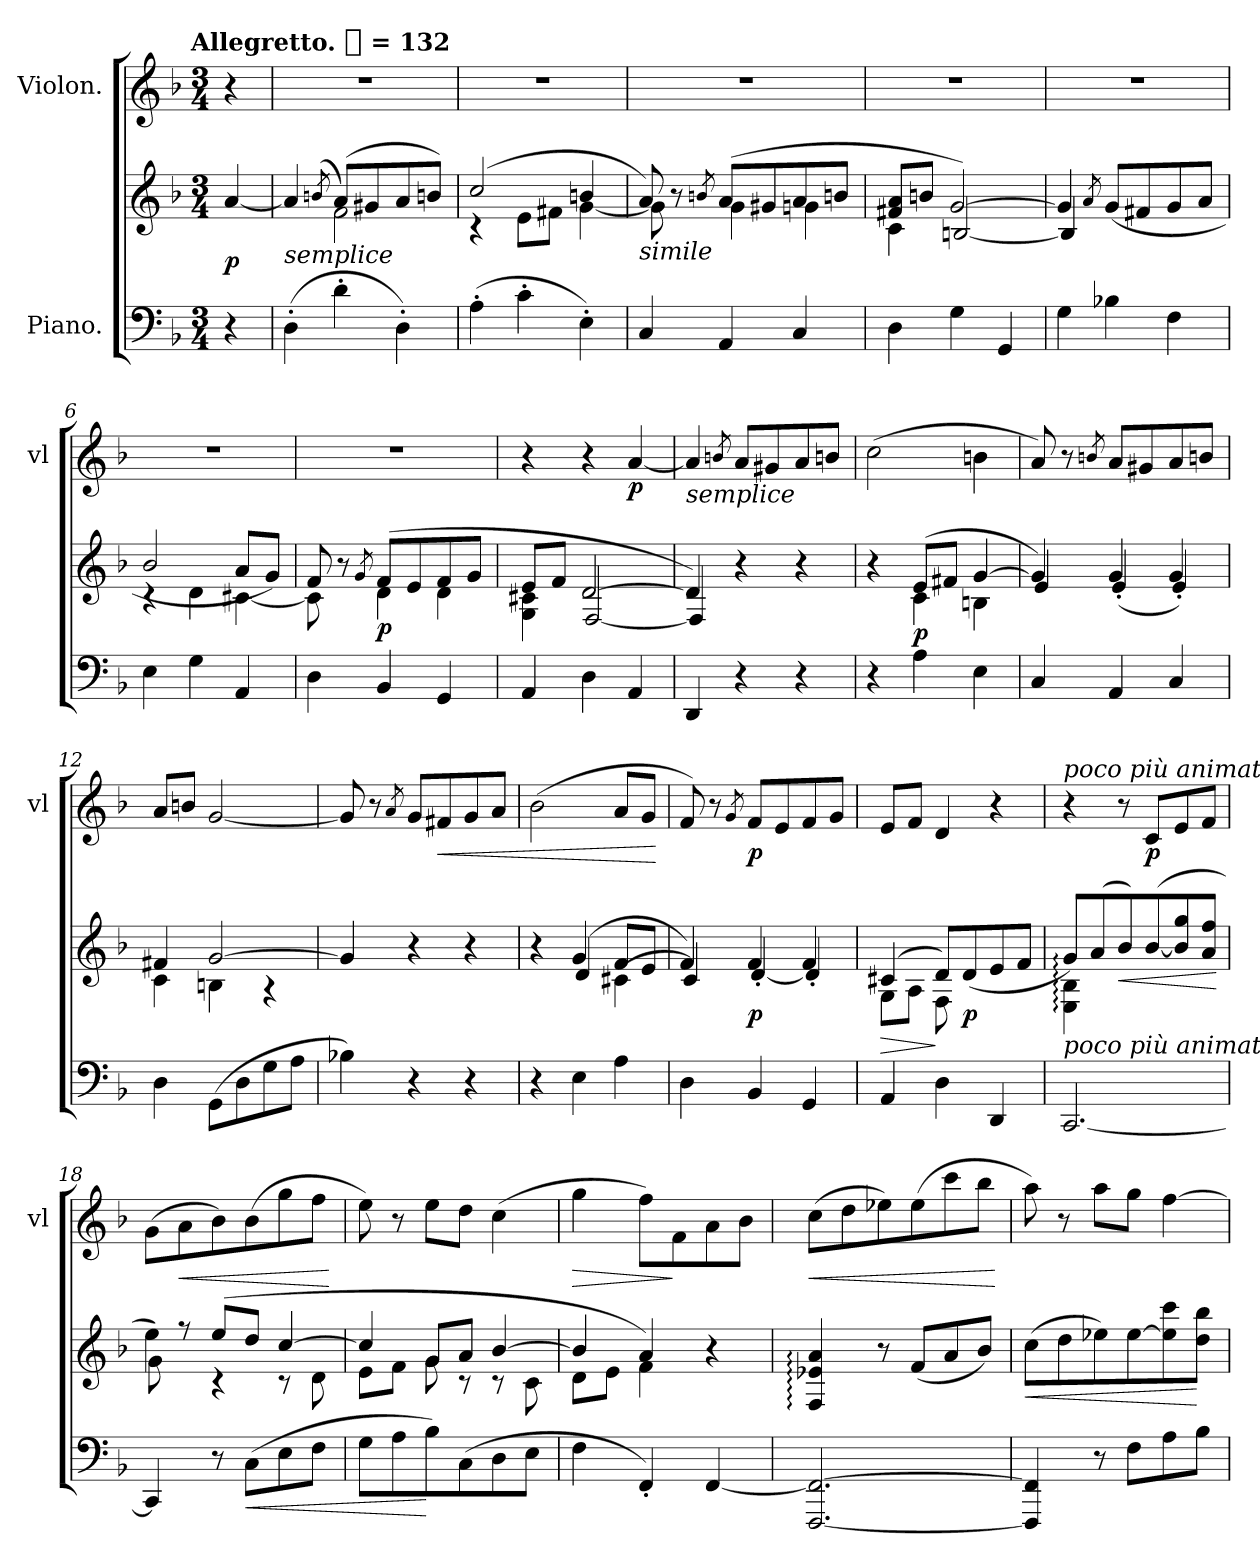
**kern	**kern	**dynam	**kern	**dynam
*part2	*part2	*part2	*part1	*part1
*staff3	*staff2	*staff2/3	*staff1	*staff1
*I"Piano.	*	*	*I"Violon.	*
*	*	*	*I'vl	*
*clefF4	*clefG2	*	*clefG2	*
*k[b-]	*k[b-]	*	*k[b-]	*
*d:	*d:	*	*d:	*
!!LO:TX:omd:t=Allegretto. [quarter] = 132
*M3/4	*M3/4	*	*M3/4	*
*MM132	*MM132	*	*MM132	*
=	=	=	=	=
4r	[4a/	p	4r	.
=1	=1	=1	=1	=1
*	*^	*	*	*
!	!LO:TX:b:i:t=semplice	!	!	!	!
(4D'\	4a/]	4rffyy	.	2.r	.
.	(8qbn/	.	.	.	.
4d'\	(8a/L)	2f\	.	.	.
.	8g#X/	.	.	.	.
4D'\)	8a/	.	.	.	.
.	8bn/J)	.	.	.	.
=2	=2	=2	=2	=2	=2
(4A'\	(2cc/	4r	.	2.r	.
4c'\	.	8e\L	.	.	.
.	.	8f#X\J	.	.	.
4E'\)	4bn/	[4g\	.	.	.
=3	=3	=3	=3	=3	=3
!	!LO:TX:b:i:t=simile	!	!	!	!
4C/	8a/)	8g\]	.	2.r	.
.	8r	8ryy	.	.	.
.	8qbn/	.	.	.	.
4AA/	(8a/L	4g\	.	.	.
.	8g#X/	.	.	.	.
4C/	8a/	4gn\	.	.	.
.	8bn/J	.	.	.	.
=4	=4	=4	=4	=4	=4
4D\	8f#X/ 8a/L	4c\	.	2.r	.
.	8bn/J	.	.	.	.
4G\	[2g/)	[2Bn/	.	.	.
4GG/	.	.	.	.	.
=5	=5	=5	=5	=5	=5
4G\	4g/]	4B/]	.	2.r	.
.	8qa/	.	.	.	.
4B-X\	(>8g/L	4ryy	.	.	.
.	8f#X/	.	.	.	.
4F\	8g/	4ryy	.	.	.
.	8a/J	.	.	.	.
=6	=6	=6	=6	=6	=6
4E\	2b-/	4r	.	2.r	.
4G\	.	4d\	.	.	.
4AA/	8a/L	[4c#X\	.	.	.
.	8g/J)	.	.	.	.
=7	=7	=7	=7	=7	=7
4D\	8f/	8c#\]	.	2.r	.
.	8r	8ryy	.	.	.
.	8qg/	.	.	.	.
4BB-/	(8f/L	4d\	p	.	.
.	8e/	.	.	.	.
4GG/	8f/	4d\	.	.	.
.	8g/J	.	.	.	.
=8	=8	=8	=8	=8	=8
4AA/	8e/L	4G\ 4c#X\	.	4r	.
.	8f/J	.	.	.	.
4D\	[2d/	[2F/	.	4r	.
4AA/	.	.	.	[4a!/	p
=9	=9	=9	=9	=9	=9
!	!	!	!	!LO:TX:b:i:t=semplice	!
4DD/	4d/])	4F/]	.	4a!/]	.
.	.	.	.	8qbn!/	.
4r	4r	4ryy	.	8a!/L	.
.	.	.	.	8g#X!/	.
4r	4r	4ryy	.	8a!/	.
.	.	.	.	8bn!/J	.
=10	=10	=10	=10	=10	=10
4r	4r	4ryy	.	(2cc!\	.
4A\	(8e/L	4c\	p	.	.
.	8f#X/J	.	.	.	.
4E\	[4g/	4Bn\	.	4bn!\	.
=11	=11	=11	=11	=11	=11
4C/	4g/])	4e/	.	8a!/)	.
.	.	.	.	8r	.
.	.	.	.	8qbn!/	.
4AA/	4g/	(4e'/	.	8a!/L	.
.	.	.	.	8g#X!/	.
4C/	4g/	4e'/)	.	8a!/	.
.	.	.	.	8bn!/J	.
=12	=12	=12	=12	=12	=12
4D\	4f#X/	4c\	.	8a!/L	.
.	.	.	.	8bn!/J	.
(8GG\L	[2g/	4Bn\	.	[2g!/	.
8D\	.	.	.	.	.
8G\	.	4r	.	.	.
8A\J	.	.	.	.	.
*	*v	*v	*	*	*
=13	=13	=13	=13	=13
4B-X\)	4g/]	.	8g!/]	.
.	.	.	8r	.
.	.	.	8qa!/	.
4r	4r	.	8g!/L	.
!	!	!	!	!LO:HP:b
.	.	.	8f#X!/	<
4r	4r	.	8g!/	.
.	.	.	8a!/J	.
=14	=14	=14	=14	=14
*	*^	*	*	*
4r	4r	4ryy	.	(2b-!\	.
4E\	(4g/	4d/	.	.	.
4A\	8f/L	(<4c#X\	.	8a!/L	.
.	8e/J	.	.	8g!/J	.
*	*v	*v	*	*	*
.	.	.	.	[
=15	=15	=15	=15	=15
*	*^	*	*	*
4D\	4f/)	4c/)	.	8f!/)	.
.	.	.	.	8r	.
.	.	.	.	8qg!/	.
4BB-/	4f/	[4d'/	p	8f!/L	p
.	.	.	.	8e!/	.
4GG/	4f/	4d'/]	.	8f!/	.
.	.	.	.	8g!/J	.
=16	=16	=16	=16	=16	=16
!	!	!	!LO:HP:b	!	!
4AA/	(4c#X/	8G\L	>	8e!/L	.
.	.	8A\J	.	8f!/J	.
4D\	8d/L)	8F\	]	4d!/	.
.	(>8d/	8ryy	p	.	.
4DD/	8e/	4ryy	.	4r	.
.	8f/J	.	.	.	.
=17	=17	=17	=17	=17	=17
!	!	!	!	!LO:TX:a:i:t=poco più animato	!
!	!LO:TX:b:i:t=poco più animato	!	!	!	!
[2.CC/	8g:/L)	4E:\ 4B-:\	.	4r	.
.	(<8a/	.	.	.	.
!	!	!	!LO:HP:b	!	!
.	8b-/)	2ryy	<	8r	.
.	(<[8b-/	.	.	8c!/L	p
.	8b-]/ 8gg/	.	.	8e!/	.
.	8a/ 8ff/J	.	.	8f!/J	.
*	*v	*v	*	*	*
.	.	[	.	.
=18	=18	=18	=18	=18
*	*^	*	*	*
4CC/]	4ee\	8g\)	.	(8g!\L	.
!	!	!	!	!	!LO:HP:b
.	.	8rff	.	8a!\	<
8r	(8ee/L	4r	.	8b-!\)	.
!	!	!	!LO:HP:b=2	!	!
(8C\L	8dd/J	.	<	(8b-!\	.
8E\	[4cc/	8r	.	8gg!\	.
8F\J	.	8d\	.	8ff!\J	.
*	*v	*v	*	*	*
.	.	.	.	[
=19	=19	=19	=19	=19
*	*^	*	*	*
8G\L	4cc/]	8e\L	.	8ee!\)	.
8A\	.	8f\J	.	8r	.
8B-\)	8g/L	8g\	[	8ee!\L	.
(8C\	8a/J	8r	.	8dd!\J	.
8D\	[4b-/	8r	.	(4cc!\	.
8E\J	.	8c\	.	.	.
=20	=20	=20	=20	=20	=20
!	!	!	!	!	!LO:HP:b
4F\	4b-/]	8d\L	.	4gg!\	>
.	.	8e\J	.	.	.
4FF'/)	4a/)	4f\	.	8ff!\L)	.
.	.	.	.	8f!\	]
[4FF/	4r	4ryy	.	8a!\	.
.	.	.	.	8b-!\J	.
*	*v	*v	*	*	*
=21	=21	=21	=21	=21
!	!	!	!	!LO:HP:b
[2.FFF/ 2.FF_/	4F:/ 4e-X:/ 4a:/	.	(8cc!\L	<
.	.	.	8dd!\	.
.	8r	.	8ee-X!\)	.
.	(8f/L	.	(8ee-!\	.
.	8a/	.	8ccc!\	.
.	8b-/J)	.	8bb-!\J	.
.	.	.	.	[
=22	=22	=22	=22	=22
!	!	!LO:HP:b	!	!
4FFF]/ 4FF]/	(8cc\L	<	8aa!\)	.
.	8dd\	.	8r	.
8r	8ee-X\)	.	8aa!\L	.
8F\L	[8ee-\	.	8gg!\J	.
8A\	8ee-]\ 8ccc\	.	[4ff!\	.
8B-\J	8dd\ 8bb-\J	[	.	.
=	=	=	=	=
*-	*-	*-	*-	*-
